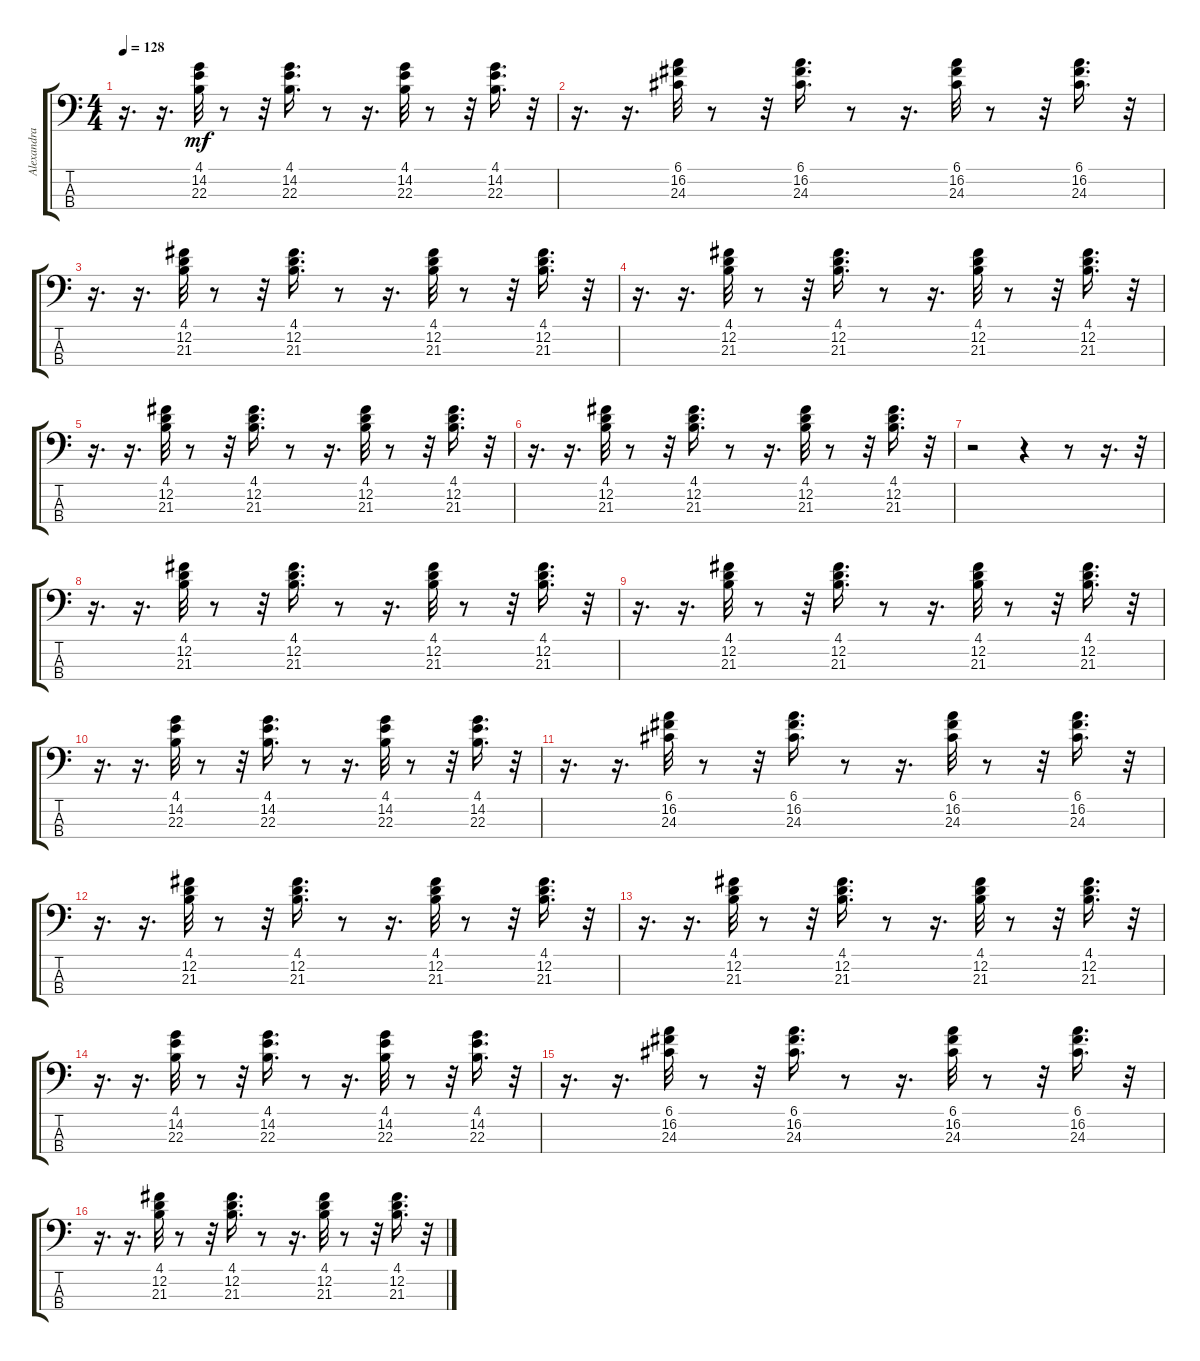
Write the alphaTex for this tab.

\track ("Alexandra Stan - Mr Saxobeat" "Alexandra ") {instrument synthbass1}
\staff {score tabs}
\tuning (G2 D2 A1 E1) {hide}
\ts (4 4)
\tempo 128
\clef f4
\ks c
r.16{d dy mf} r.16{d} (4.1 14.2 22.3).32 r.8 r.32 (4.1 14.2 22.3).16{d} r.8 r.16{d} (4.1 14.2 22.3).32 r.8 r.32 (4.1 14.2 22.3).16{d} r.32 |
r.16{d} r.16{d} (6.1 16.2 24.3).32 r.8 r.32 (6.1 16.2 24.3).16{d} r.8 r.16{d} (6.1 16.2 24.3).32 r.8 r.32 (6.1 16.2 24.3).16{d} r.32 |
r.16{d} r.16{d} (4.1 12.2 21.3).32 r.8 r.32 (4.1 12.2 21.3).16{d} r.8 r.16{d} (4.1 12.2 21.3).32 r.8 r.32 (4.1 12.2 21.3).16{d} r.32 |
r.16{d} r.16{d} (4.1 12.2 21.3).32 r.8 r.32 (4.1 12.2 21.3).16{d} r.8 r.16{d} (4.1 12.2 21.3).32 r.8 r.32 (4.1 12.2 21.3).16{d} r.32 |
r.16{d} r.16{d} (4.1 12.2 21.3).32 r.8 r.32 (4.1 12.2 21.3).16{d} r.8 r.16{d} (4.1 12.2 21.3).32 r.8 r.32 (4.1 12.2 21.3).16{d} r.32 |
r.16{d} r.16{d} (4.1 12.2 21.3).32 r.8 r.32 (4.1 12.2 21.3).16{d} r.8 r.16{d} (4.1 12.2 21.3).32 r.8 r.32 (4.1 12.2 21.3).16{d} r.32 |
r.2 r.4 r.8 r.16{d} r.32 |
r.16{d} r.16{d} (4.1 12.2 21.3).32 r.8 r.32 (4.1 12.2 21.3).16{d} r.8 r.16{d} (4.1 12.2 21.3).32 r.8 r.32 (4.1 12.2 21.3).16{d} r.32 |
r.16{d} r.16{d} (4.1 12.2 21.3).32 r.8 r.32 (4.1 12.2 21.3).16{d} r.8 r.16{d} (4.1 12.2 21.3).32 r.8 r.32 (4.1 12.2 21.3).16{d} r.32 |
r.16{d} r.16{d} (4.1 14.2 22.3).32 r.8 r.32 (4.1 14.2 22.3).16{d} r.8 r.16{d} (4.1 14.2 22.3).32 r.8 r.32 (4.1 14.2 22.3).16{d} r.32 |
r.16{d} r.16{d} (6.1 16.2 24.3).32 r.8 r.32 (6.1 16.2 24.3).16{d} r.8 r.16{d} (6.1 16.2 24.3).32 r.8 r.32 (6.1 16.2 24.3).16{d} r.32 |
r.16{d} r.16{d} (4.1 12.2 21.3).32 r.8 r.32 (4.1 12.2 21.3).16{d} r.8 r.16{d} (4.1 12.2 21.3).32 r.8 r.32 (4.1 12.2 21.3).16{d} r.32 |
r.16{d} r.16{d} (4.1 12.2 21.3).32 r.8 r.32 (4.1 12.2 21.3).16{d} r.8 r.16{d} (4.1 12.2 21.3).32 r.8 r.32 (4.1 12.2 21.3).16{d} r.32 |
r.16{d} r.16{d} (4.1 14.2 22.3).32 r.8 r.32 (4.1 14.2 22.3).16{d} r.8 r.16{d} (4.1 14.2 22.3).32 r.8 r.32 (4.1 14.2 22.3).16{d} r.32 |
r.16{d} r.16{d} (6.1 16.2 24.3).32 r.8 r.32 (6.1 16.2 24.3).16{d} r.8 r.16{d} (6.1 16.2 24.3).32 r.8 r.32 (6.1 16.2 24.3).16{d} r.32 |
r.16{d} r.16{d} (4.1 12.2 21.3).32 r.8 r.32 (4.1 12.2 21.3).16{d} r.8 r.16{d} (4.1 12.2 21.3).32 r.8 r.32 (4.1 12.2 21.3).16{d} r.32
